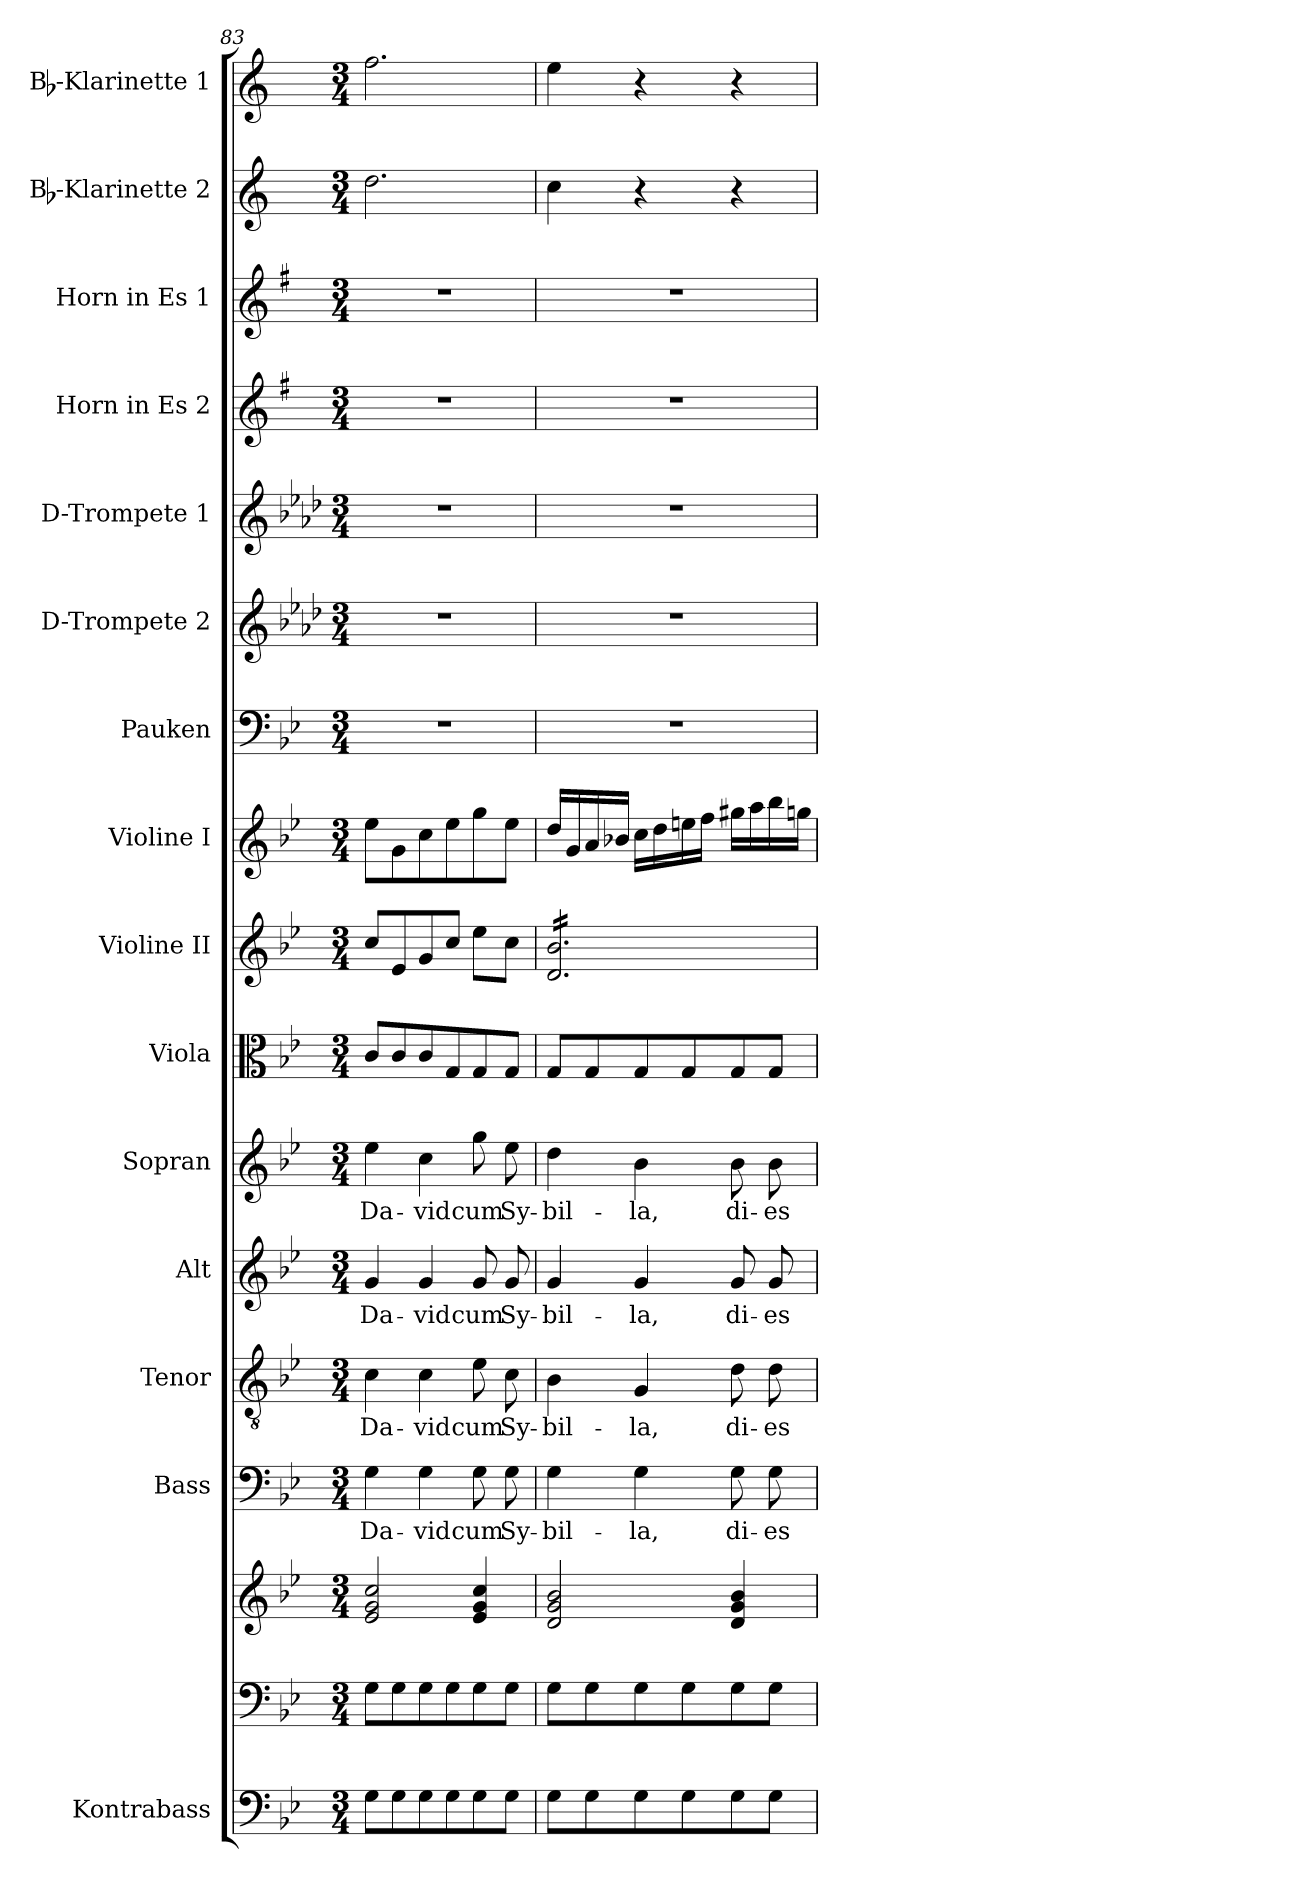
**kern	**kern	**kern	**kern	**text	**kern	**text	**kern	**text	**kern	**text	**kern	**kern	**kern	**kern	**kern	**kern	**kern	**kern	**kern	**kern
*part16	*part15	*part15	*part14	*part14	*part13	*part13	*part12	*part12	*part11	*part11	*part10	*part9	*part8	*part7	*part6	*part5	*part4	*part3	*part2	*part1
*staff17	*staff16	*staff15	*staff14	*staff14	*staff13	*staff13	*staff12	*staff12	*staff11	*staff11	*staff10	*staff9	*staff8	*staff7	*staff6	*staff5	*staff4	*staff3	*staff2	*staff1
*I"Kontrabass	*	*	*I"Bass	*	*I"Tenor	*	*I"Alt	*	*I"Sopran	*	*I"Viola	*I"Violine II	*I"Violine I	*I"Pauken	*I"D-Trompete 2	*I"D-Trompete 1	*I"Horn in Es 2	*I"Horn in Es 1	*I"Bb-Klarinette 2	*I"Bb-Klarinette 1
*I'Kb.	*	*	*I'B.	*	*I'T.	*	*I'A.	*	*I'S.	*	*I'Vla.	*I'Vl. II	*I'Vl. I	*I'Pk.	*I'D Trp. 2	*I'D Trp. 1	*	*	*I'Bb Kl. 2	*I'Bb Kl. 1
*clefF4	*clefF4	*clefG2	*clefF4	*	*clefGv2	*	*clefG2	*	*clefG2	*	*clefC3	*clefG2	*clefG2	*clefF4	*clefG2	*clefG2	*clefG2	*clefG2	*clefG2	*clefG2
*ITrd7c12	*	*	*	*	*	*	*	*	*	*	*	*	*	*	*ITrd-1c-2	*ITrd-1c-2	*ITrd5c9	*ITrd5c9	*ITrd1c2	*ITrd1c2
*k[b-e-]	*k[b-e-]	*k[b-e-]	*k[b-e-]	*	*k[b-e-]	*	*k[b-e-]	*	*k[b-e-]	*	*k[b-e-]	*k[b-e-]	*k[b-e-]	*k[b-e-]	*k[b-e-]	*k[b-e-]	*k[b-e-]	*k[b-e-]	*k[b-e-]	*k[b-e-]
*B-:	*B-:	*B-:	*B-:	*	*B-:	*	*B-:	*	*B-:	*	*B-:	*B-:	*B-:	*B-:	*B-:	*B-:	*B-:	*B-:	*B-:	*B-:
*M3/4	*M3/4	*M3/4	*M3/4	*	*M3/4	*	*M3/4	*	*M3/4	*	*M3/4	*M3/4	*M3/4	*M3/4	*M3/4	*M3/4	*M3/4	*M3/4	*M3/4	*M3/4
=83	=83	=83	=83	=83	=83	=83	=83	=83	=83	=83	=83	=83	=83	=83	=83	=83	=83	=83	=83	=83
!	!	!	!	!LO:LY:b	!	!LO:LY:b	!	!LO:LY:b	!	!LO:LY:b	!	!	!	!	!	!	!	!	!	!
8GG\L	8G\L	2e-/ 2g/ 2cc/	4G\	Da-	4c\	Da-	4g/	Da-	4ee-\	Da-	8c/L	8cc/L	8ee-\L	2.r	2.r	2.r	2.r	2.r	2.cc\	2.ee-\
8GG\	8G\	.	.	.	.	.	.	.	.	.	8c/	8e-/	8g\	.	.	.	.	.	.	.
!	!	!	!	!LO:LY:b	!	!LO:LY:b	!	!LO:LY:b	!	!LO:LY:b	!	!	!	!	!	!	!	!	!	!
8GG\	8G\	.	4G\	-vid	4c\	-vid	4g/	-vid	4cc\	-vid	8c/	8g/	8cc\	.	.	.	.	.	.	.
8GG\	8G\	.	.	.	.	.	.	.	.	.	8G/	8cc/J	8ee-\	.	.	.	.	.	.	.
!	!	!	!	!LO:LY:b	!	!LO:LY:b	!	!LO:LY:b	!	!LO:LY:b	!	!	!	!	!	!	!	!	!	!
8GG\	8G\	4e-/ 4g/ 4cc/	8G\	cum	8e-\	cum	8g/	cum	8gg\	cum	8G/	8ee-\L	8gg\	.	.	.	.	.	.	.
!	!	!	!	!LO:LY:b	!	!LO:LY:b	!	!LO:LY:b	!	!LO:LY:b	!	!	!	!	!	!	!	!	!	!
8GG\J	8G\J	.	8G\	Sy-	8c\	Sy-	8g/	Sy-	8ee-\	Sy-	8G/J	8cc\J	8ee-\J	.	.	.	.	.	.	.
=84	=84	=84	=84	=84	=84	=84	=84	=84	=84	=84	=84	=84	=84	=84	=84	=84	=84	=84	=84	=84
!	!	!	!	!LO:LY:b	!	!LO:LY:b	!	!LO:LY:b	!	!LO:LY:b	!	!	!	!	!	!	!	!	!	!
*	*	*	*	*	*	*	*	*	*	*	*	*tremolo	*	*	*	*	*	*	*	*
8GG\L	8G\L	2d/ 2g/ 2b-/	4G\	-bil-	4B-\	-bil-	4g/	-bil-	4dd\	-bil-	8G/L	16d/ 16b-/LL	16dd/LL	2.r	2.r	2.r	2.r	2.r	4b-\	4dd\
.	.	.	.	.	.	.	.	.	.	.	.	16d/ 16b-/	16g/	.	.	.	.	.	.	.
8GG\	8G\	.	.	.	.	.	.	.	.	.	8G/	16d/ 16b-/	16a/	.	.	.	.	.	.	.
.	.	.	.	.	.	.	.	.	.	.	.	16d/ 16b-/	16b-X/JJ	.	.	.	.	.	.	.
!	!	!	!	!LO:LY:b	!	!LO:LY:b	!	!LO:LY:b	!	!LO:LY:b	!	!	!	!	!	!	!	!	!	!
8GG\	8G\	.	4G\	-la,	4G/	-la,	4g/	-la,	4b-\	-la,	8G/	16d/ 16b-/	16cc\LL	.	.	.	.	.	4r	4r
.	.	.	.	.	.	.	.	.	.	.	.	16d/ 16b-/	16dd\	.	.	.	.	.	.	.
8GG\	8G\	.	.	.	.	.	.	.	.	.	8G/	16d/ 16b-/	16een\	.	.	.	.	.	.	.
.	.	.	.	.	.	.	.	.	.	.	.	16d/ 16b-/	16ff\JJ	.	.	.	.	.	.	.
!	!	!	!	!LO:LY:b	!	!LO:LY:b	!	!LO:LY:b	!	!LO:LY:b	!	!	!	!	!	!	!	!	!	!
8GG\	8G\	4d/ 4g/ 4b-/	8G\	di-	8d\	di-	8g/	di-	8b-\	di-	8G/	16d/ 16b-/	16gg#X\LL	.	.	.	.	.	4r	4r
.	.	.	.	.	.	.	.	.	.	.	.	16d/ 16b-/	16aa\	.	.	.	.	.	.	.
!	!	!	!	!LO:LY:b	!	!LO:LY:b	!	!LO:LY:b	!	!LO:LY:b	!	!	!	!	!	!	!	!	!	!
8GG\J	8G\J	.	8G\	-es	8d\	-es	8g/	-es	8b-\	-es	8G/J	16d/ 16b-/	16bb-\	.	.	.	.	.	.	.
.	.	.	.	.	.	.	.	.	.	.	.	16d/ 16b-/JJ	16ggn\JJ	.	.	.	.	.	.	.
*	*	*	*	*	*	*	*	*	*	*	*	*Xtremolo	*	*	*	*	*	*	*	*
=	=	=	=	=	=	=	=	=	=	=	=	=	=	=	=	=	=	=	=	=
*-	*-	*-	*-	*-	*-	*-	*-	*-	*-	*-	*-	*-	*-	*-	*-	*-	*-	*-	*-	*-
